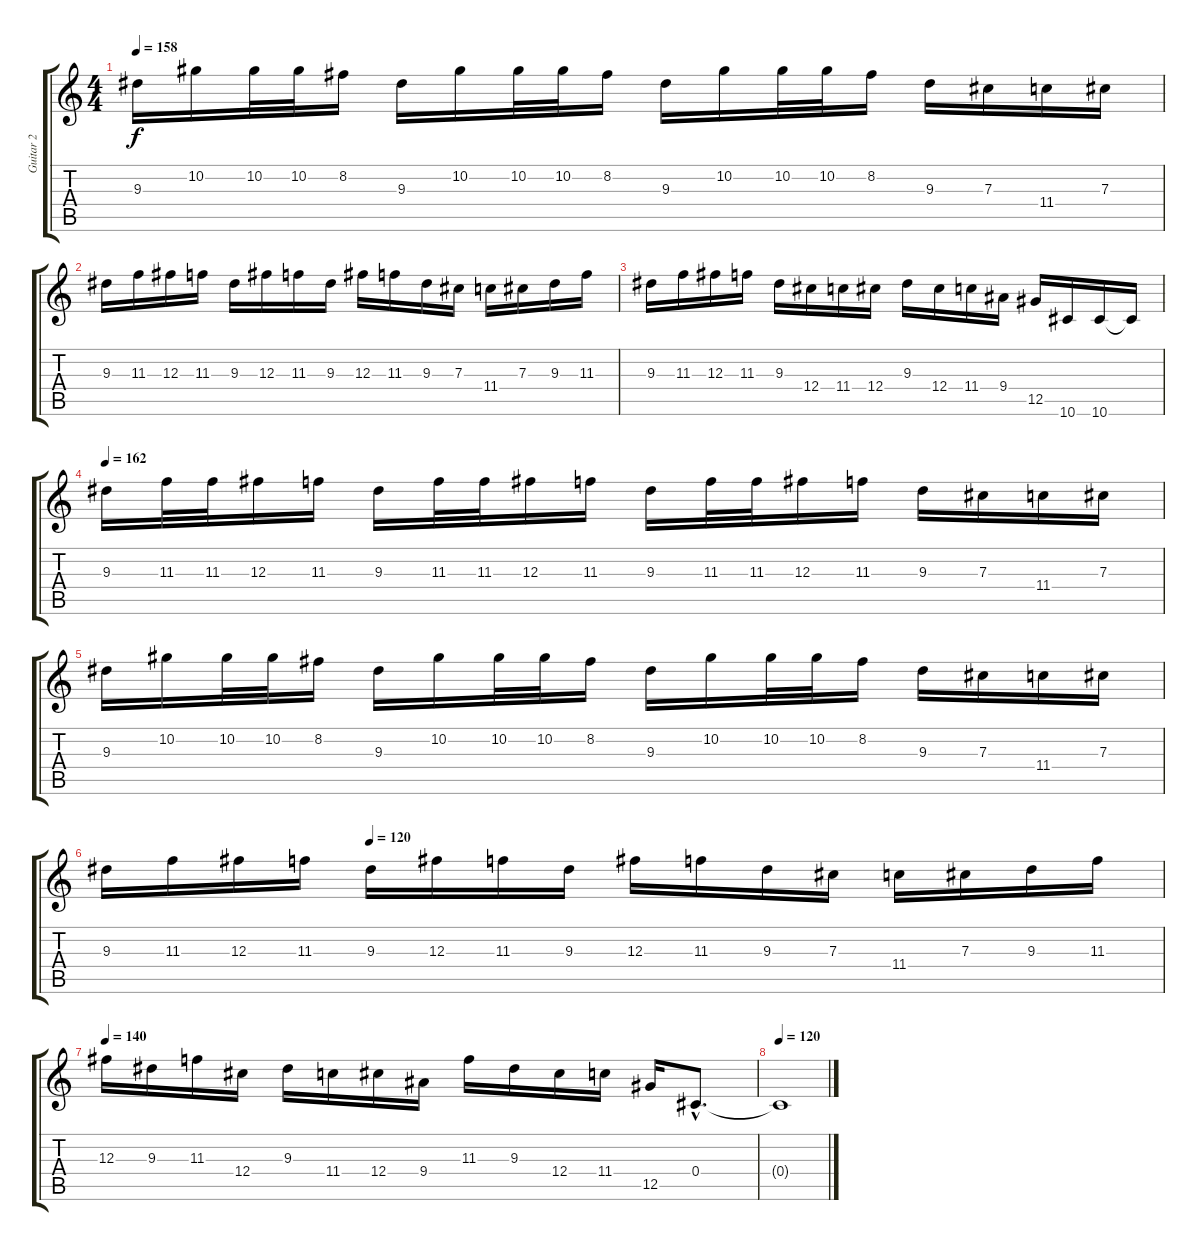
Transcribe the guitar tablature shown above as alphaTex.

\track ("Guitar 2" "Guitar 2") {instrument overdrivenguitar}
\staff {score tabs}
\tuning (Eb4 Bb3 Gb3 Db3 Ab2 Eb2) {hide}
\ts (4 4)
\tempo 158
\clef g2
\ks c
9.3.16{dy f} 10.2.16 10.2.32 10.2.32 8.2.16 9.3.16 10.2.16 10.2.32 10.2.32 8.2.16 9.3.16 10.2.16 10.2.32 10.2.32 8.2.16 9.3.16 7.3.16 11.4.16 7.3.16 |
9.3.16 11.3.16 12.3.16 11.3.16 9.3.16 12.3.16 11.3.16 9.3.16 12.3.16 11.3.16 9.3.16 7.3.16 11.4.16 7.3.16 9.3.16 11.3.16 |
9.3.16 11.3.16 12.3.16 11.3.16 9.3.16 12.4.16 11.4.16 12.4.16 9.3.16 12.4.16 11.4.16 9.4.16 12.5.16 10.6.16 10.6.16 10.6{t}.16 |
\tempo 162
9.3.16 11.3.32 11.3.32 12.3.16 11.3.16 9.3.16 11.3.32 11.3.32 12.3.16 11.3.16 9.3.16 11.3.32 11.3.32 12.3.16 11.3.16 9.3.16 7.3.16 11.4.16 7.3.16 |
9.3.16 10.2.16 10.2.32 10.2.32 8.2.16 9.3.16 10.2.16 10.2.32 10.2.32 8.2.16 9.3.16 10.2.16 10.2.32 10.2.32 8.2.16 9.3.16 7.3.16 11.4.16 7.3.16 |
\tempo (120 0.25)
9.3.16 11.3.16 12.3.16 11.3.16 9.3.16 12.3.16 11.3.16 9.3.16 12.3.16 11.3.16 9.3.16 7.3.16 11.4.16 7.3.16 9.3.16 11.3.16 |
\tempo 140
12.3.16 9.3.16 11.3.16 12.4.16 9.3.16 11.4.16 12.4.16 9.4.16 11.3.16 9.3.16 12.4.16 11.4.16 12.5.16 0.4{hac}.8{d} |
\tempo 120
0.4{t}.1
